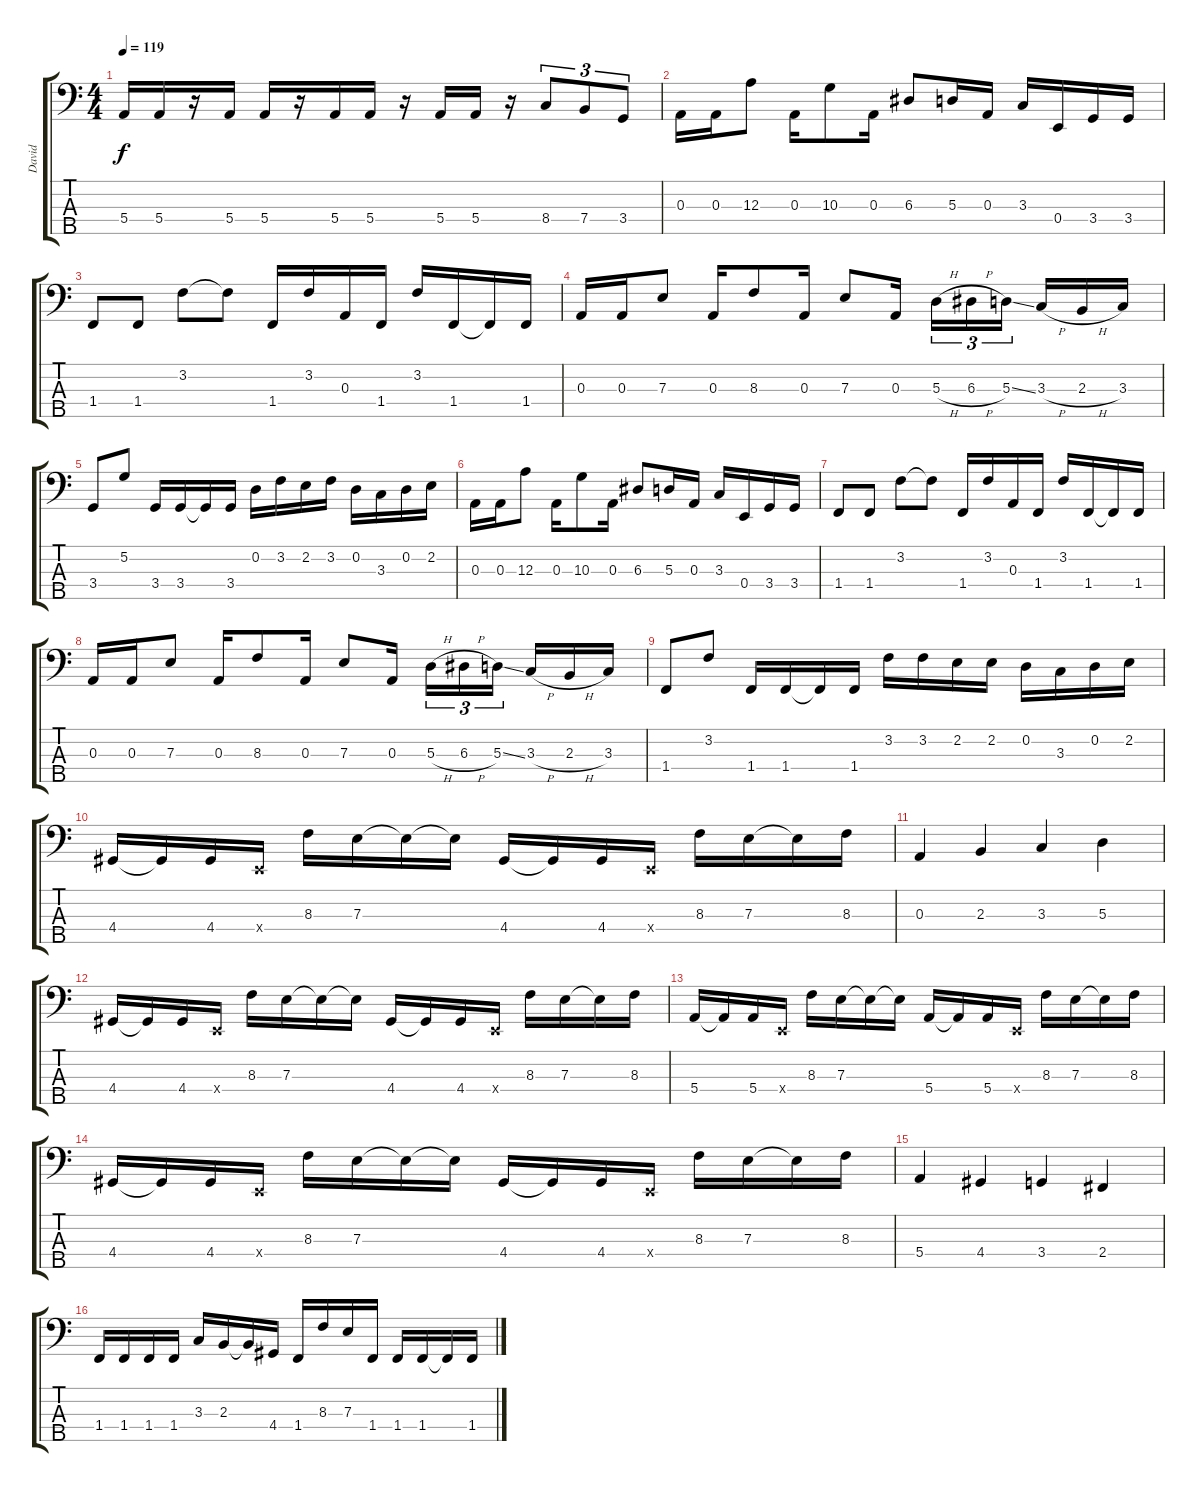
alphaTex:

\track ("David" "David") {instrument electricbasspick}
\staff {score tabs}
\tuning (G2 D2 A1 E1 B0) {hide}
\ts (4 4)
\tempo 119
\clef f4
\ks c
5.4.16{dy f} 5.4.16 r.16 5.4.16 5.4.16 r.16 5.4.16 5.4.16 r.16 5.4.16 5.4.16 r.16 8.4.8{tu (3 2)} 7.4.8{tu (3 2)} 3.4.8{tu (3 2)} |
0.3.16 0.3.16 12.3.8 0.3.16 10.3.8 0.3.16 6.3.8 5.3.16 0.3.16 3.3.16 0.4.16 3.4.16 3.4.16 |
1.4.8 1.4.8 3.2.8 3.2{t}.8 1.4.16 3.2.16 0.3.16 1.4.16 3.2.16 1.4.16 1.4{t}.16 1.4.16 |
0.3.16 0.3.16 7.3.8 0.3.16 8.3.8 0.3.16 7.3.8 0.3.16 5.3{h}.16{tu (3 2)} 6.3{h}.16{tu (3 2)} 5.3{ss}.16{tu (3 2)} 3.3{h}.16 2.3{h}.16 3.3.16 |
3.4.8 5.2.8 3.4.16 3.4.16 3.4{t}.16 3.4.16 0.2.16 3.2.16 2.2.16 3.2.16 0.2.16 3.3.16 0.2.16 2.2.16 |
0.3.16 0.3.16 12.3.8 0.3.16 10.3.8 0.3.16 6.3.8 5.3.16 0.3.16 3.3.16 0.4.16 3.4.16 3.4.16 |
1.4.8 1.4.8 3.2.8 3.2{t}.8 1.4.16 3.2.16 0.3.16 1.4.16 3.2.16 1.4.16 1.4{t}.16 1.4.16 |
0.3.16 0.3.16 7.3.8 0.3.16 8.3.8 0.3.16 7.3.8 0.3.16 5.3{h}.16{tu (3 2)} 6.3{h}.16{tu (3 2)} 5.3{ss}.16{tu (3 2)} 3.3{h}.16 2.3{h}.16 3.3.16 |
1.4.8 3.2.8 1.4.16 1.4.16 1.4{t}.16 1.4.16 3.2.16 3.2.16 2.2.16 2.2.16 0.2.16 3.3.16 0.2.16 2.2.16 |
4.4.16 4.4{t}.16 4.4.16 0.4{x}.16 8.3.16 7.3.16 7.3{t}.16 7.3{t}.16 4.4.16 4.4{t}.16 4.4.16 0.4{x}.16 8.3.16 7.3.16 7.3{t}.16 8.3.16 |
0.3.4 2.3.4 3.3.4 5.3.4 |
4.4.16 4.4{t}.16 4.4.16 0.4{x}.16 8.3.16 7.3.16 7.3{t}.16 7.3{t}.16 4.4.16 4.4{t}.16 4.4.16 0.4{x}.16 8.3.16 7.3.16 7.3{t}.16 8.3.16 |
5.4.16 5.4{t}.16 5.4.16 0.4{x}.16 8.3.16 7.3.16 7.3{t}.16 7.3{t}.16 5.4.16 5.4{t}.16 5.4.16 0.4{x}.16 8.3.16 7.3.16 7.3{t}.16 8.3.16 |
4.4.16 4.4{t}.16 4.4.16 0.4{x}.16 8.3.16 7.3.16 7.3{t}.16 7.3{t}.16 4.4.16 4.4{t}.16 4.4.16 0.4{x}.16 8.3.16 7.3.16 7.3{t}.16 8.3.16 |
5.4.4 4.4.4 3.4.4 2.4.4 |
1.4.16 1.4.16 1.4.16 1.4.16 3.3.16 2.3.16 2.3{t}.16 4.4.16 1.4.16 8.3.16 7.3.16 1.4.16 1.4.16 1.4.16 1.4{t}.16 1.4.16
